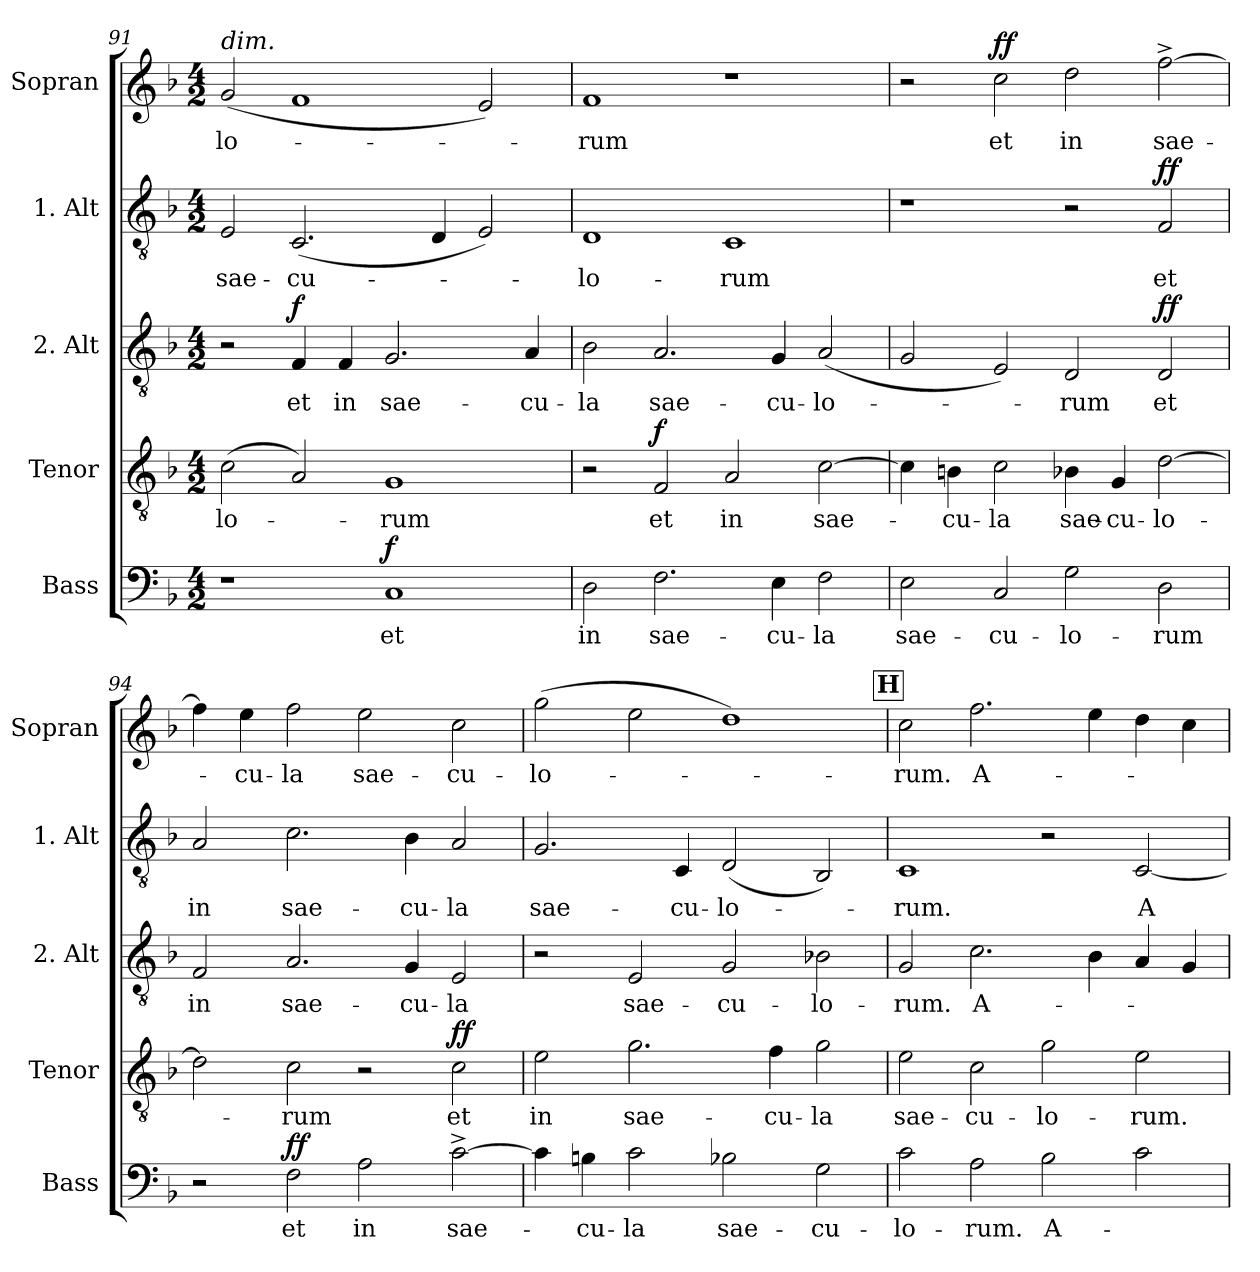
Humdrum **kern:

**kern	**text	**dynam	**kern	**text	**dynam	**kern	**text	**dynam	**kern	**text	**dynam	**kern	**text	**dynam
*part5	*part5	*part5	*part4	*part4	*part4	*part3	*part3	*part3	*part2	*part2	*part2	*part1	*part1	*part1
*staff5	*staff5	*staff5	*staff4	*staff4	*staff4	*staff3	*staff3	*staff3	*staff2	*staff2	*staff2	*staff1	*staff1	*staff1
*I"Bass	*	*	*I"Tenor	*	*	*I"2. Alt	*	*	*I"1. Alt	*	*	*I"Sopran	*	*
*I'Bass	*	*	*I'Tenor	*	*	*I'2. Alt	*	*	*I'1. Alt	*	*	*I'Sopran	*	*
*clefF4	*	*	*clefGv2	*	*	*clefGv2	*	*	*clefGv2	*	*	*clefG2	*	*
*ITrd3c5	*	*	*	*	*	*ITrd-7c-12	*	*	*ITrd-7c-12	*	*	*	*	*
*k[]	*	*	*k[b-]	*	*	*k[b-]	*	*	*k[b-]	*	*	*k[b-]	*	*
*M4/2	*	*	*M4/2	*	*	*M4/2	*	*	*M4/2	*	*	*M4/2	*	*
=91	=91	=91	=91	=91	=91	=91	=91	=91	=91	=91	=91	=91	=91	=91
!	!	!	!	!	!	!	!	!	!	!	!	!LO:TX:a:i:t=dim.	!	!
!	!	!	!	!LO:LY:b	!	!	!	!	!	!LO:LY:b	!	!	!LO:LY:b	!
1r	.	.	(>2c\	-lo-	.	2r	.	.	2e/	sae-	.	(<2g/	-lo-	.
!	!	!	!	!	!	!	!LO:LY:b	!LO:DY:a	!	!LO:LY:b	!	!	!	!
.	.	.	2A/)	.	.	4f/	et	f	(<2.c/	-cu-	.	1f	.	.
!	!	!	!	!	!	!	!LO:LY:b	!	!	!	!	!	!	!
.	.	.	.	.	.	4f/	in	.	.	.	.	.	.	.
!	!LO:LY:b	!LO:DY:a	!	!LO:LY:b	!	!	!LO:LY:b	!	!	!	!	!	!	!
1GG	et	f	1G	-rum	.	2.g/	sae-	.	.	.	.	.	.	.
.	.	.	.	.	.	.	.	.	4d/	.	.	.	.	.
.	.	.	.	.	.	.	.	.	2e/)	.	.	2e/)	.	.
!	!	!	!	!	!	!	!LO:LY:b	!	!	!	!	!	!	!
.	.	.	.	.	.	4a/	-cu-	.	.	.	.	.	.	.
=92	=92	=92	=92	=92	=92	=92	=92	=92	=92	=92	=92	=92	=92	=92
!	!LO:LY:b	!	!	!	!	!	!LO:LY:b	!	!	!LO:LY:b	!	!	!LO:LY:b	!
2AA\	in	.	2r	.	.	2b-\	-la	.	1d	-lo-	.	1f	-rum	.
!	!LO:LY:b	!	!	!LO:LY:b	!LO:DY:a	!	!LO:LY:b	!	!	!	!	!	!	!
2.C\	sae-	.	2F/	et	f	2.a/	sae-	.	.	.	.	.	.	.
!	!	!	!	!LO:LY:b	!	!	!	!	!	!LO:LY:b	!	!	!	!
.	.	.	2A/	in	.	.	.	.	1c	-rum	.	1r	.	.
!	!LO:LY:b	!	!	!	!	!	!LO:LY:b	!	!	!	!	!	!	!
4BB\	-cu-	.	.	.	.	4g/	-cu-	.	.	.	.	.	.	.
!	!LO:LY:b	!	!	!LO:LY:b	!	!	!LO:LY:b	!	!	!	!	!	!	!
2C\	-la	.	[2c\	sae-	.	(<2a/	-lo-	.	.	.	.	.	.	.
!!LO:LB:g=z
=93	=93	=93	=93	=93	=93	=93	=93	=93	=93	=93	=93	=93	=93	=93
!	!LO:LY:b	!	!	!	!	!	!	!	!	!	!	!	!	!
2BB\	sae-	.	4c\]	.	.	2g/	.	.	1r	.	.	2r	.	.
!	!	!	!	!LO:LY:b	!	!	!	!	!	!	!	!	!	!
.	.	.	4Bn\	-cu-	.	.	.	.	.	.	.	.	.	.
!	!LO:LY:b	!	!	!LO:LY:b	!	!	!	!	!	!	!	!	!LO:LY:b	!LO:DY:a
2GG/	-cu-	.	2c\	-la	.	2e/)	.	.	.	.	.	2cc\	et	ff
!	!LO:LY:b	!	!	!LO:LY:b	!	!	!LO:LY:b	!	!	!	!	!	!LO:LY:b	!
2D\	-lo-	.	4B-X\	sae-	.	2d/	-rum	.	2r	.	.	2dd\	in	.
!	!	!	!	!LO:LY:b	!	!	!	!	!	!	!	!	!	!
.	.	.	4G/	-cu-	.	.	.	.	.	.	.	.	.	.
!	!LO:LY:b	!	!	!LO:LY:b	!	!	!LO:LY:b	!LO:DY:a	!	!LO:LY:b	!LO:DY:a	!	!LO:LY:b	!
2AA\	-rum	.	[2d\	-lo-	.	2d/	et	ff	2f/	et	ff	[2ff^\	sae-	.
=94	=94	=94	=94	=94	=94	=94	=94	=94	=94	=94	=94	=94	=94	=94
!	!	!	!	!	!	!	!LO:LY:b	!	!	!LO:LY:b	!	!	!	!
2r	.	.	2d\]	.	.	2f/	in	.	2a/	in	.	4ff\]	.	.
!	!	!	!	!	!	!	!	!	!	!	!	!	!LO:LY:b	!
.	.	.	.	.	.	.	.	.	.	.	.	4ee\	-cu-	.
!	!LO:LY:b	!LO:DY:a	!	!LO:LY:b	!	!	!LO:LY:b	!	!	!LO:LY:b	!	!	!LO:LY:b	!
2C\	et	ff	2c\	-rum	.	2.a/	sae-	.	2.cc\	sae-	.	2ff\	-la	.
!	!LO:LY:b	!	!	!	!	!	!	!	!	!	!	!	!LO:LY:b	!
2E\	in	.	2r	.	.	.	.	.	.	.	.	2ee\	sae-	.
!	!	!	!	!	!	!	!LO:LY:b	!	!	!LO:LY:b	!	!	!	!
.	.	.	.	.	.	4g/	-cu-	.	4b-\	-cu-	.	.	.	.
!	!LO:LY:b	!	!	!LO:LY:b	!LO:DY:a	!	!LO:LY:b	!	!	!LO:LY:b	!	!	!LO:LY:b	!
[2G^\	sae-	.	2c\	et	ff	2e/	-la	.	2a/	-la	.	2cc\	-cu-	.
=95	=95	=95	=95	=95	=95	=95	=95	=95	=95	=95	=95	=95	=95	=95
!	!	!	!	!LO:LY:b	!	!	!	!	!	!LO:LY:b	!	!	!LO:LY:b	!
4G\]	.	.	2e\	in	.	2r	.	.	2.g/	sae-	.	(>2gg\	-lo-	.
!	!LO:LY:b	!	!	!	!	!	!	!	!	!	!	!	!	!
4F#X\	-cu-	.	.	.	.	.	.	.	.	.	.	.	.	.
!	!LO:LY:b	!	!	!LO:LY:b	!	!	!LO:LY:b	!	!	!	!	!	!	!
2G\	-la	.	2.g\	sae-	.	2e/	sae-	.	.	.	.	2ee\	.	.
!	!	!	!	!	!	!	!	!	!	!LO:LY:b	!	!	!	!
.	.	.	.	.	.	.	.	.	4c/	-cu-	.	.	.	.
!	!LO:LY:b	!	!	!	!	!	!LO:LY:b	!	!	!LO:LY:b	!	!	!	!
2Fn\	sae-	.	.	.	.	2g/	-cu-	.	(<2d/	-lo-	.	1dd)	.	.
!	!	!	!	!LO:LY:b	!	!	!	!	!	!	!	!	!	!
.	.	.	4f\	-cu-	.	.	.	.	.	.	.	.	.	.
!	!LO:LY:b	!	!	!LO:LY:b	!	!	!LO:LY:b	!	!	!	!	!	!	!
2D\	-cu-	.	2g\	-la	.	2b-X\	-lo-	.	2B-/)	.	.	.	.	.
!!LO:REH:place=s1:a:B:fs=16:t=H
=96	=96	=96	=96	=96	=96	=96	=96	=96	=96	=96	=96	=96	=96	=96
!	!LO:LY:b	!	!	!LO:LY:b	!	!	!LO:LY:b	!	!	!LO:LY:b	!	!	!LO:LY:b	!
2G\	-lo-	.	2e\	sae-	.	2g/	-rum.	.	1c	-rum.	.	2cc\	-rum.	.
!	!LO:LY:b	!	!	!LO:LY:b	!	!	!LO:LY:b	!	!	!	!	!	!LO:LY:b	!
2E\	-rum.	.	2c\	-cu-	.	2.cc\	A-	.	.	.	.	2.ff\	A-	.
!	!LO:LY:b	!	!	!LO:LY:b	!	!	!	!	!	!	!	!	!	!
2F\	A-	.	2g\	-lo-	.	.	.	.	2r	.	.	.	.	.
.	.	.	.	.	.	4b-\	.	.	.	.	.	4ee\	.	.
!	!	!	!	!LO:LY:b	!	!	!	!	!	!LO:LY:b	!	!	!	!
2G\	.	.	2e\	-rum.	.	4a/	.	.	[2c/	A-	.	4dd\	.	.
.	.	.	.	.	.	4g/	.	.	.	.	.	4cc\	.	.
=	=	=	=	=	=	=	=	=	=	=	=	=	=	=
*-	*-	*-	*-	*-	*-	*-	*-	*-	*-	*-	*-	*-	*-	*-
